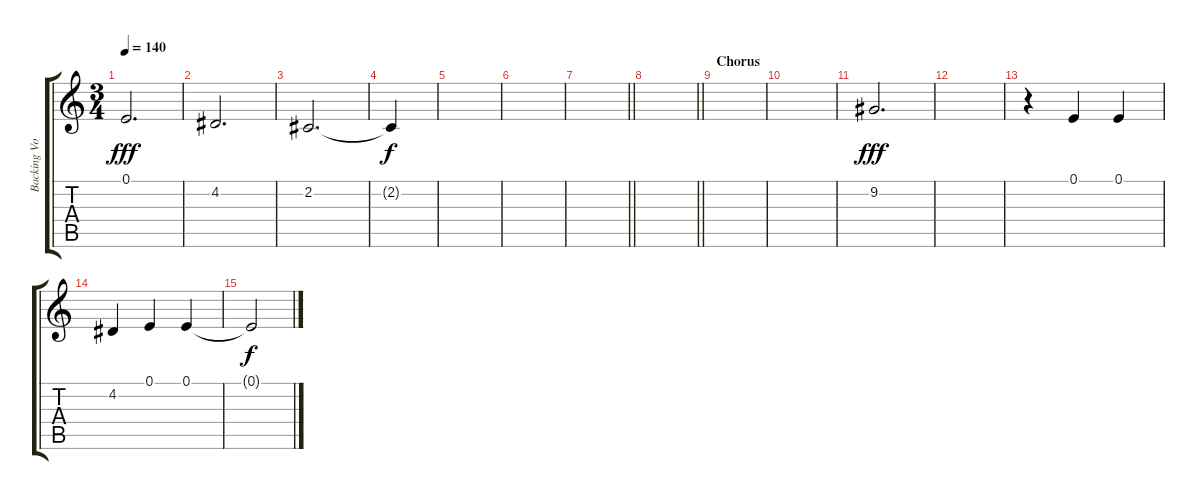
\track ("Backing Vocals" "Backing Vo") {instrument ocarina}
\staff {score tabs}
\tuning (E4 B3 G3 D3 A2 E2) {hide}
\ts (3 4)
\tempo 140
\clef g2
\ks c
0.1.2{d dy fff} |
4.2.2{d} |
2.2.2{d} |
2.2{t}.4{dy f} |
|
|
\barLineRight lightlight
|
\barLineRight lightlight
|
\section ("" "Chorus")
|
|
9.2.2{d dy fff} |
|
r.4 0.1.4 0.1.4 |
4.2.4 0.1.4 0.1.4 |
0.1{t}.2{dy f}
